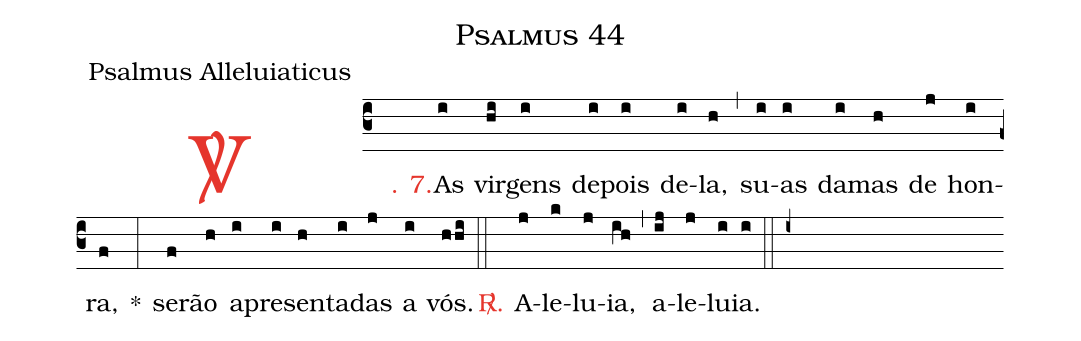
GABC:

name: Psalmus 44;
office-part: Psalmus Alleluiaticus;
%%
(c3)

<c><sp>V/</sp>. 7.</c>() As(i) vir(hi)gens(i) de(i)pois(i) de(i)la,(h) (,) su(i)as(i) da(i)mas(h) de(j) hon(i)ra,(f) *(:) se(f)rão(h) a(i)pre(i)sen(h)ta(i)das(j) a(i) vós.(hhi)

(::)

<c><sp>R/</sp>.</c>() A(j)le(k)lu(j)ia,(ih) (,) a(ij)le(j)lu(i)ia.(i)

(::)

(i+)
